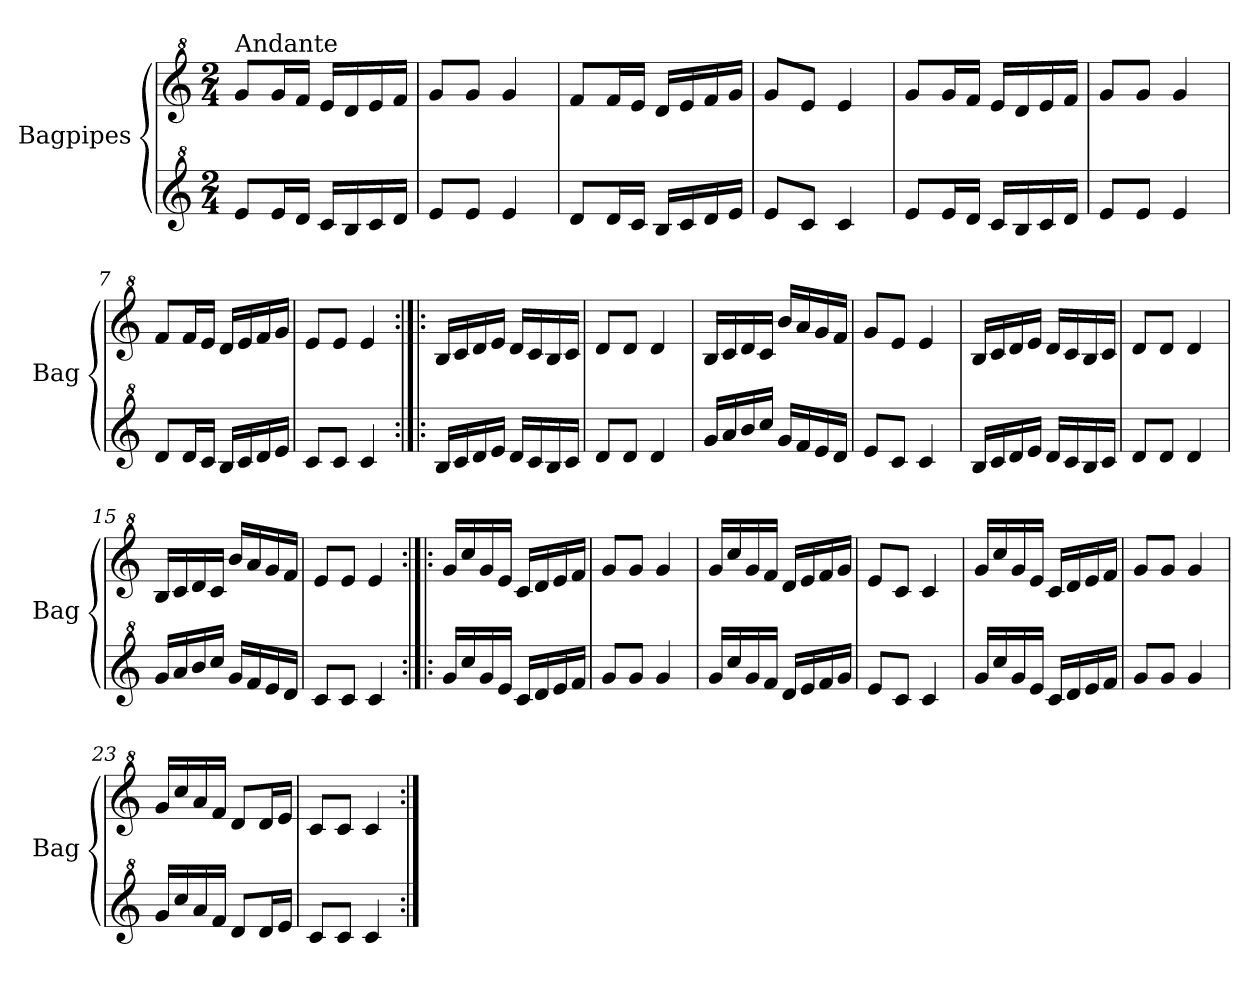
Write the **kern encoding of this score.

**kern	**kern
*part2	*part1
*staff2	*staff1
*I"Bagpipes	*I"Bagpipes
*I'Bag	*I'Bag
*clefG^2	*clefG^2
*k[]	*k[]
*C:	*C:
*M2/4	*M2/4
=1	=1
!	!LO:TX:a:t=Andante
8ee/L	8gg/L
16ee/L	16gg/L
16dd/JJ	16ff/JJ
16cc/LL	16ee/LL
16b/	16dd/
16cc/	16ee/
16dd/JJ	16ff/JJ
=2	=2
8ee/L	8gg/L
8ee/J	8gg/J
4ee/	4gg/
=3	=3
8dd/L	8ff/L
16dd/L	16ff/L
16cc/JJ	16ee/JJ
16b/LL	16dd/LL
16cc/	16ee/
16dd/	16ff/
16ee/JJ	16gg/JJ
=4	=4
8ee/L	8gg/L
8cc/J	8ee/J
4cc/	4ee/
=5	=5
8ee/L	8gg/L
16ee/L	16gg/L
16dd/JJ	16ff/JJ
16cc/LL	16ee/LL
16b/	16dd/
16cc/	16ee/
16dd/JJ	16ff/JJ
=6	=6
8ee/L	8gg/L
8ee/J	8gg/J
4ee/	4gg/
=7	=7
8dd/L	8ff/L
16dd/L	16ff/L
16cc/JJ	16ee/JJ
16b/LL	16dd/LL
16cc/	16ee/
16dd/	16ff/
16ee/JJ	16gg/JJ
=8	=8
8cc/L	8ee/L
8cc/J	8ee/J
4cc/	4ee/
!!LO:LB:g=z
=9:|!|:	=9:|!|:
16b/LL	16b/LL
16cc/	16cc/
16dd/	16dd/
16ee/JJ	16ee/JJ
16dd/LL	16dd/LL
16cc/	16cc/
16b/	16b/
16cc/JJ	16cc/JJ
=10	=10
8dd/L	8dd/L
8dd/J	8dd/J
4dd/	4dd/
=11	=11
16gg/LL	16b/LL
16aa/	16cc/
16bb/	16dd/
16ccc/JJ	16cc/JJ
16gg/LL	16bb/LL
16ff/	16aa/
16ee/	16gg/
16dd/JJ	16ff/JJ
=12	=12
8ee/L	8gg/L
8cc/J	8ee/J
4cc/	4ee/
=13	=13
16b/LL	16b/LL
16cc/	16cc/
16dd/	16dd/
16ee/JJ	16ee/JJ
16dd/LL	16dd/LL
16cc/	16cc/
16b/	16b/
16cc/JJ	16cc/JJ
=14	=14
8dd/L	8dd/L
8dd/J	8dd/J
4dd/	4dd/
=15	=15
16gg/LL	16b/LL
16aa/	16cc/
16bb/	16dd/
16ccc/JJ	16cc/JJ
16gg/LL	16bb/LL
16ff/	16aa/
16ee/	16gg/
16dd/JJ	16ff/JJ
=16	=16
8cc/L	8ee/L
8cc/J	8ee/J
4cc/	4ee/
!!LO:LB:g=z
=17:|!|:	=17:|!|:
16gg/LL	16gg/LL
16ccc/	16ccc/
16gg/	16gg/
16ee/JJ	16ee/JJ
16cc/LL	16cc/LL
16dd/	16dd/
16ee/	16ee/
16ff/JJ	16ff/JJ
=18	=18
8gg/L	8gg/L
8gg/J	8gg/J
4gg/	4gg/
=19	=19
16gg/LL	16gg/LL
16ccc/	16ccc/
16gg/	16gg/
16ff/JJ	16ff/JJ
16dd/LL	16dd/LL
16ee/	16ee/
16ff/	16ff/
16gg/JJ	16gg/JJ
=20	=20
8ee/L	8ee/L
8cc/J	8cc/J
4cc/	4cc/
=21	=21
16gg/LL	16gg/LL
16ccc/	16ccc/
16gg/	16gg/
16ee/JJ	16ee/JJ
16cc/LL	16cc/LL
16dd/	16dd/
16ee/	16ee/
16ff/JJ	16ff/JJ
=22	=22
8gg/L	8gg/L
8gg/J	8gg/J
4gg/	4gg/
=23	=23
16gg/LL	16gg/LL
16ccc/	16ccc/
16aa/	16aa/
16ff/JJ	16ff/JJ
8dd/L	8dd/L
16dd/L	16dd/L
16ee/JJ	16ee/JJ
=24	=24
8cc/L	8cc/L
8cc/J	8cc/J
4cc/	4cc/
=:|!	=:|!
*-	*-
